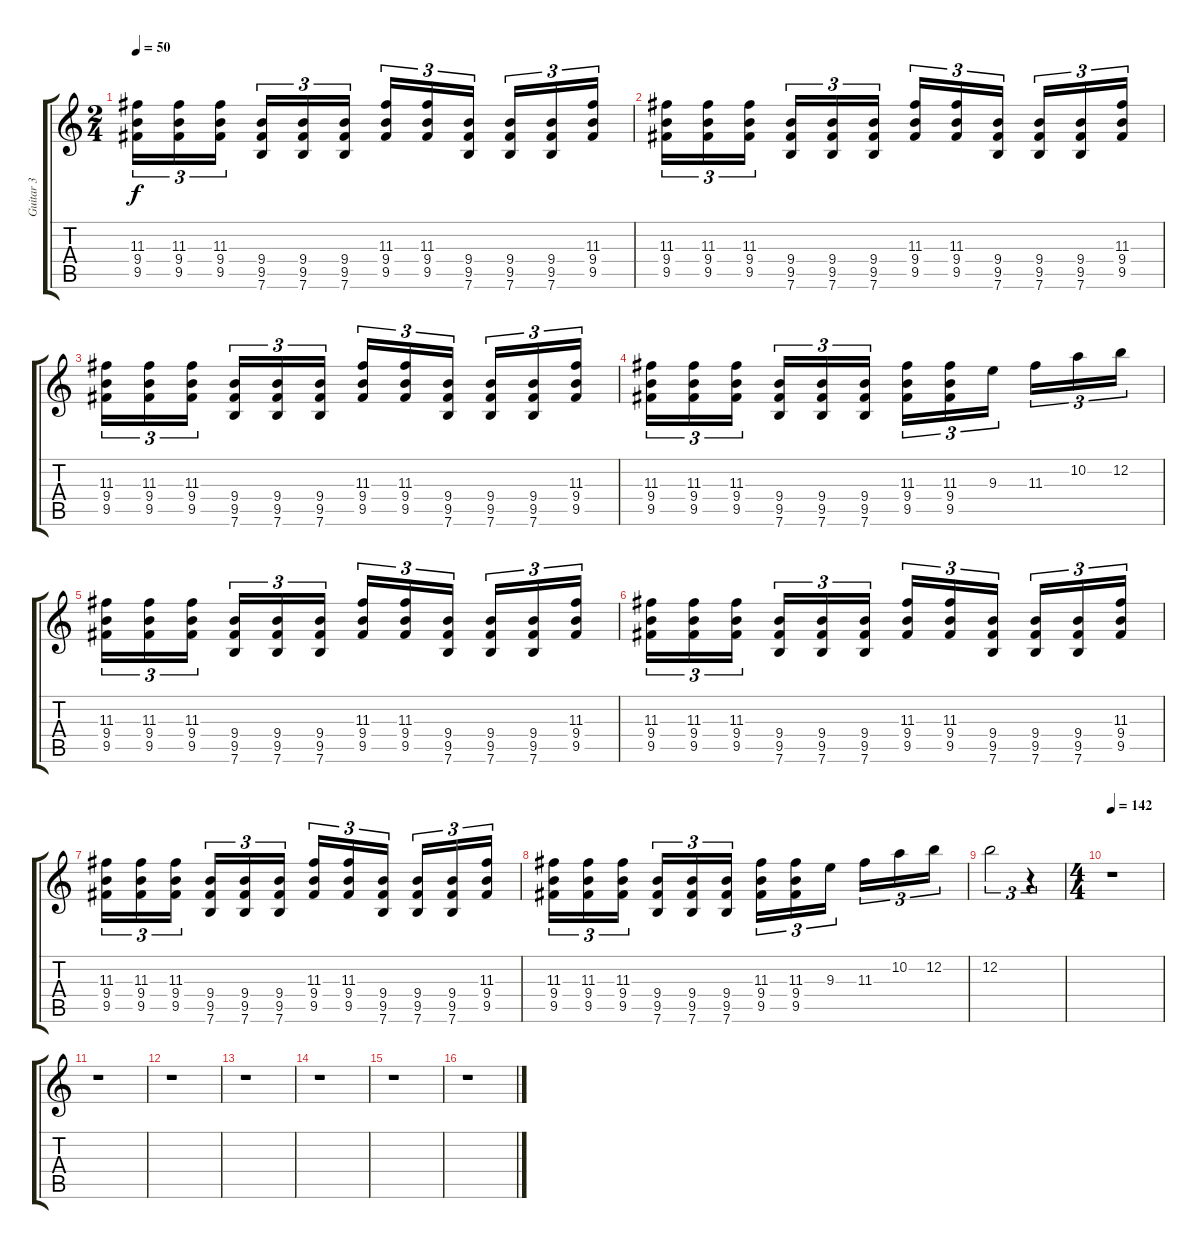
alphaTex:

\track ("Guitar 3" "Guitar 3") {instrument distortionguitar}
\staff {score tabs}
\tuning (E4 B3 G3 D3 A2 E2) {hide}
\ts (2 4)
\tempo 50
\clef g2
\ks c
(11.3 9.4 9.5).16{tu (3 2) dy f} (11.3 9.4 9.5).16{tu (3 2)} (11.3 9.4 9.5).16{tu (3 2)} (9.4 9.5 7.6).16{tu (3 2)} (9.4 9.5 7.6).16{tu (3 2)} (9.4 9.5 7.6).16{tu (3 2)} (11.3 9.4 9.5).16{tu (3 2)} (11.3 9.4 9.5).16{tu (3 2)} (9.4 9.5 7.6).16{tu (3 2)} (9.4 9.5 7.6).16{tu (3 2)} (9.4 9.5 7.6).16{tu (3 2)} (11.3 9.4 9.5).16{tu (3 2)} |
(11.3 9.4 9.5).16{tu (3 2)} (11.3 9.4 9.5).16{tu (3 2)} (11.3 9.4 9.5).16{tu (3 2)} (9.4 9.5 7.6).16{tu (3 2)} (9.4 9.5 7.6).16{tu (3 2)} (9.4 9.5 7.6).16{tu (3 2)} (11.3 9.4 9.5).16{tu (3 2)} (11.3 9.4 9.5).16{tu (3 2)} (9.4 9.5 7.6).16{tu (3 2)} (9.4 9.5 7.6).16{tu (3 2)} (9.4 9.5 7.6).16{tu (3 2)} (11.3 9.4 9.5).16{tu (3 2)} |
(11.3 9.4 9.5).16{tu (3 2)} (11.3 9.4 9.5).16{tu (3 2)} (11.3 9.4 9.5).16{tu (3 2)} (9.4 9.5 7.6).16{tu (3 2)} (9.4 9.5 7.6).16{tu (3 2)} (9.4 9.5 7.6).16{tu (3 2)} (11.3 9.4 9.5).16{tu (3 2)} (11.3 9.4 9.5).16{tu (3 2)} (9.4 9.5 7.6).16{tu (3 2)} (9.4 9.5 7.6).16{tu (3 2)} (9.4 9.5 7.6).16{tu (3 2)} (11.3 9.4 9.5).16{tu (3 2)} |
(11.3 9.4 9.5).16{tu (3 2)} (11.3 9.4 9.5).16{tu (3 2)} (11.3 9.4 9.5).16{tu (3 2)} (9.4 9.5 7.6).16{tu (3 2)} (9.4 9.5 7.6).16{tu (3 2)} (9.4 9.5 7.6).16{tu (3 2)} (11.3 9.4 9.5).16{tu (3 2)} (11.3 9.4 9.5).16{tu (3 2)} 9.3.16{tu (3 2)} 11.3.16{tu (3 2)} 10.2.16{tu (3 2)} 12.2.16{tu (3 2)} |
(11.3 9.4 9.5).16{tu (3 2)} (11.3 9.4 9.5).16{tu (3 2)} (11.3 9.4 9.5).16{tu (3 2)} (9.4 9.5 7.6).16{tu (3 2)} (9.4 9.5 7.6).16{tu (3 2)} (9.4 9.5 7.6).16{tu (3 2)} (11.3 9.4 9.5).16{tu (3 2)} (11.3 9.4 9.5).16{tu (3 2)} (9.4 9.5 7.6).16{tu (3 2)} (9.4 9.5 7.6).16{tu (3 2)} (9.4 9.5 7.6).16{tu (3 2)} (11.3 9.4 9.5).16{tu (3 2)} |
(11.3 9.4 9.5).16{tu (3 2)} (11.3 9.4 9.5).16{tu (3 2)} (11.3 9.4 9.5).16{tu (3 2)} (9.4 9.5 7.6).16{tu (3 2)} (9.4 9.5 7.6).16{tu (3 2)} (9.4 9.5 7.6).16{tu (3 2)} (11.3 9.4 9.5).16{tu (3 2)} (11.3 9.4 9.5).16{tu (3 2)} (9.4 9.5 7.6).16{tu (3 2)} (9.4 9.5 7.6).16{tu (3 2)} (9.4 9.5 7.6).16{tu (3 2)} (11.3 9.4 9.5).16{tu (3 2)} |
(11.3 9.4 9.5).16{tu (3 2)} (11.3 9.4 9.5).16{tu (3 2)} (11.3 9.4 9.5).16{tu (3 2)} (9.4 9.5 7.6).16{tu (3 2)} (9.4 9.5 7.6).16{tu (3 2)} (9.4 9.5 7.6).16{tu (3 2)} (11.3 9.4 9.5).16{tu (3 2)} (11.3 9.4 9.5).16{tu (3 2)} (9.4 9.5 7.6).16{tu (3 2)} (9.4 9.5 7.6).16{tu (3 2)} (9.4 9.5 7.6).16{tu (3 2)} (11.3 9.4 9.5).16{tu (3 2)} |
(11.3 9.4 9.5).16{tu (3 2)} (11.3 9.4 9.5).16{tu (3 2)} (11.3 9.4 9.5).16{tu (3 2)} (9.4 9.5 7.6).16{tu (3 2)} (9.4 9.5 7.6).16{tu (3 2)} (9.4 9.5 7.6).16{tu (3 2)} (11.3 9.4 9.5).16{tu (3 2)} (11.3 9.4 9.5).16{tu (3 2)} 9.3.16{tu (3 2)} 11.3.16{tu (3 2)} 10.2.16{tu (3 2)} 12.2.16{tu (3 2)} |
12.2.2{tu (3 2)} r.4{tu (3 2)} |
\ts (4 4)
\tempo 142
r.1 |
r.1 |
r.1 |
r.1 |
r.1 |
r.1 |
r.1
